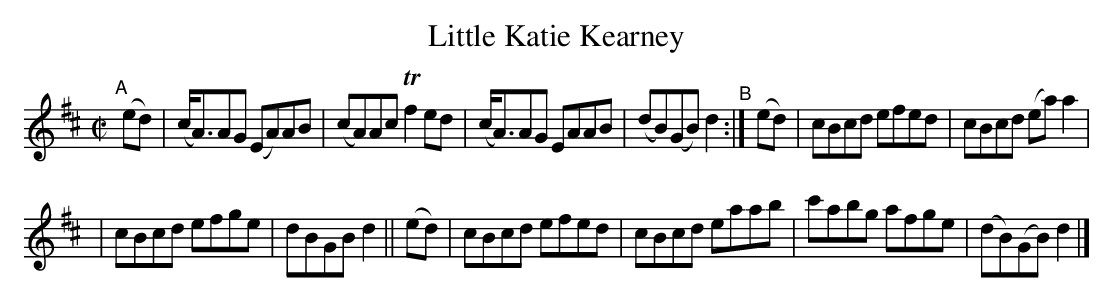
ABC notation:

X:1
T: Little Katie Kearney
M: C|
L: 1/8
K: Amix
"^A"[|] (ed) \
| (c<A)AG (EA)AB | (cA)Ac Tf2ed | (c<A)AG EAAB | (dB)(GB) d2 "^B":| (ed) | cBcd efed | cBcd (ea)a2 |
| cBcd efge | dBGB d2 || (ed) | cBcd efed | cBcd eaab | c'abg afge | (dB)(GB) d2 |]
